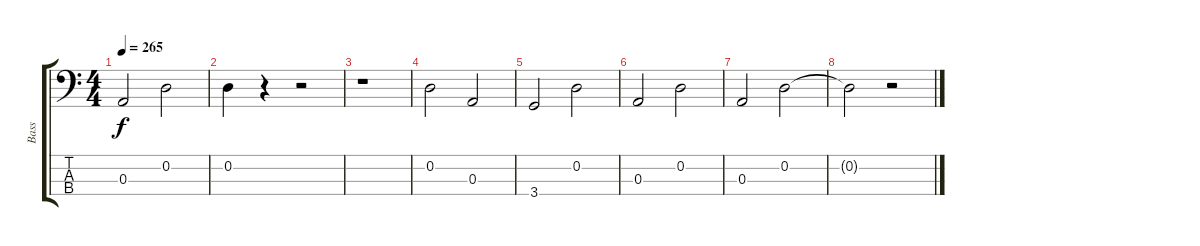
\track ("Bass" "Bass") {instrument electricbassfinger}
\staff {score tabs}
\tuning (G2 D2 A1 E1) {hide}
\ts (4 4)
\tempo 265
\clef f4
\ks c
0.3.2{dy f} 0.2.2 |
0.2.4 r.4 r.2 |
r.1 |
0.2.2 0.3.2 |
3.4.2 0.2.2 |
0.3.2 0.2.2 |
0.3.2 0.2.2 |
0.2{t}.2 r.2
